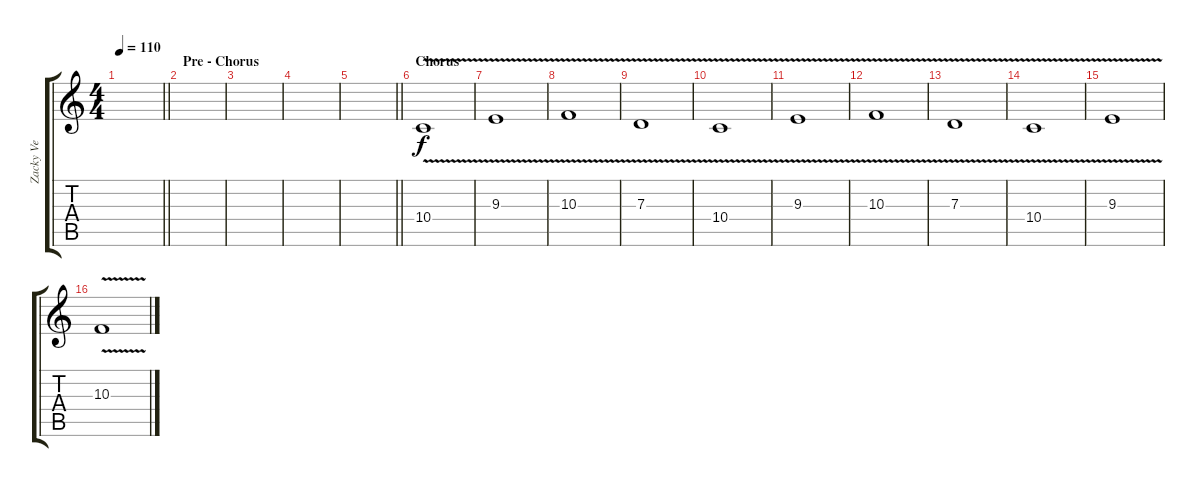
\track ("  Zacky Vengeance - Vocals" "  Zacky Ve") {instrument lead1square}
\staff {score tabs}
\tuning (E4 B3 G3 D3 A2 D2) {hide}
\ts (4 4)
\tempo 110
\clef g2
\barLineRight lightlight
\ks c
|
\section ("" "Pre - Chorus")
|
|
|
\barLineRight lightlight
|
\section ("" "Chorus")
10.4{v}.1 |
9.3{v}.1 |
10.3{v}.1 |
7.3{v}.1 |
10.4{v}.1 |
9.3{v}.1 |
10.3{v}.1 |
7.3{v}.1 |
10.4{v}.1 |
9.3{v}.1 |
10.3{v}.1
